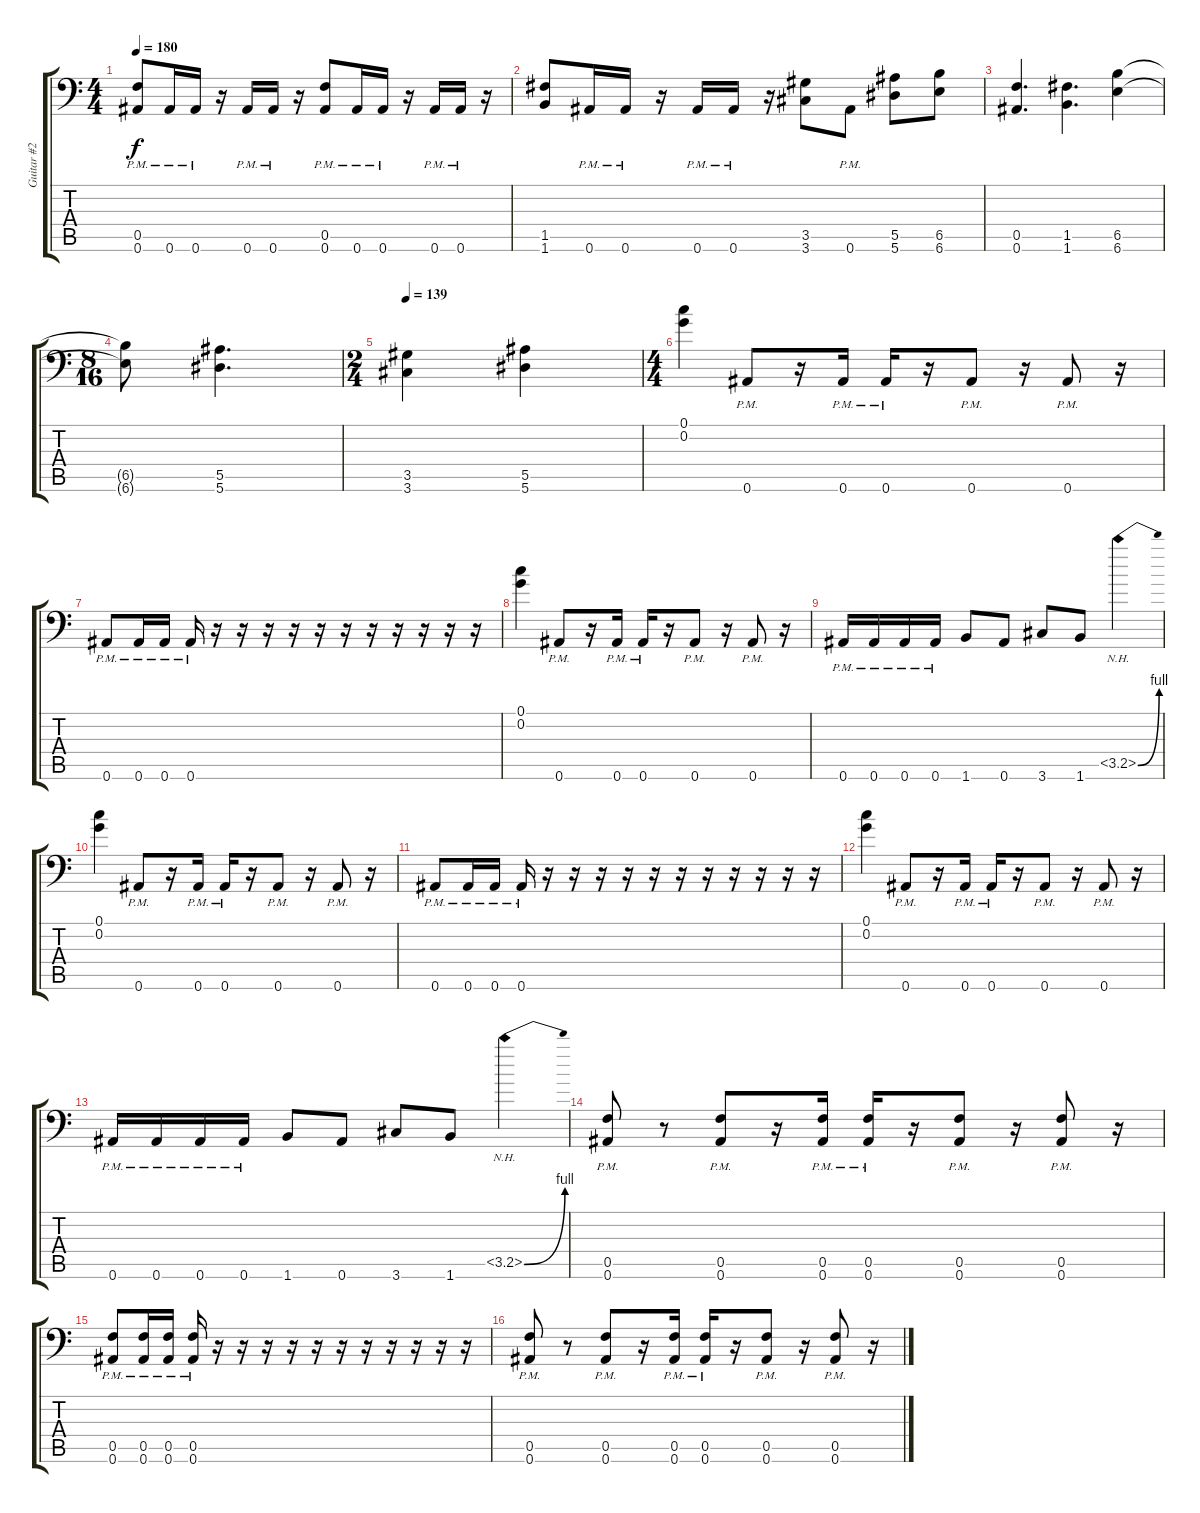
\track ("Guitar #2" "Guitar #2") {instrument distortionguitar}
\staff {score tabs}
\tuning (C4 G3 Eb3 Bb2 F2 Bb1) {hide}
\ts (4 4)
\tempo 180
\clef f4
\ks c
(0.5{pm} 0.6{pm}).8{dy f} 0.6{pm}.16 0.6{pm}.16 r.16 0.6{pm}.16 0.6{pm}.16 r.16 (0.5{pm} 0.6{pm}).8 0.6{pm}.16 0.6{pm}.16 r.16 0.6{pm}.16 0.6{pm}.16 r.16 |
(1.5 1.6).8 0.6{pm}.16 0.6{pm}.16 r.16 0.6{pm}.16 0.6{pm}.16 r.16 (3.5 3.6).8 0.6{pm}.8 (5.5 5.6).8 (6.5 6.6).8 |
(0.5 0.6).4{d} (1.5 1.6).4{d} (6.5 6.6).4 |
\ts (8 16)
(6.5{t} 6.6{t}).8 (5.5 5.6).4{d} |
\ts (2 4)
\tempo 139
(3.5 3.6).4 (5.5 5.6).4 |
\ts (4 4)
(0.1 0.2).4 0.6{pm}.8 r.16 0.6{pm}.16 0.6{pm}.16 r.16 0.6{pm}.8 r.16 0.6{pm}.8 r.16 |
0.6{pm}.8 0.6{pm}.16 0.6{pm}.16 0.6{pm}.16 r.16 r.16 r.16 r.16 r.16 r.16 r.16 r.16 r.16 r.16 r.16 |
(0.1 0.2).4 0.6{pm}.8 r.16 0.6{pm}.16 0.6{pm}.16 r.16 0.6{pm}.8 r.16 0.6{pm}.8 r.16 |
0.6{pm}.16 0.6{pm}.16 0.6{pm}.16 0.6{pm}.16 1.6.8 0.6.8 3.6.8 1.6.8 3.5{be (bend 0 0 60 4) nh}.4 |
(0.1 0.2).4 0.6{pm}.8 r.16 0.6{pm}.16 0.6{pm}.16 r.16 0.6{pm}.8 r.16 0.6{pm}.8 r.16 |
0.6{pm}.8 0.6{pm}.16 0.6{pm}.16 0.6{pm}.16 r.16 r.16 r.16 r.16 r.16 r.16 r.16 r.16 r.16 r.16 r.16 |
(0.1 0.2).4 0.6{pm}.8 r.16 0.6{pm}.16 0.6{pm}.16 r.16 0.6{pm}.8 r.16 0.6{pm}.8 r.16 |
0.6{pm}.16 0.6{pm}.16 0.6{pm}.16 0.6{pm}.16 1.6.8 0.6.8 3.6.8 1.6.8 3.5{be (bend 0 0 60 4) nh}.4 |
(0.5{pm} 0.6{pm}).8 r.8 (0.5{pm} 0.6{pm}).8 r.16 (0.5{pm} 0.6{pm}).16 (0.5{pm} 0.6{pm}).16 r.16 (0.5{pm} 0.6{pm}).8 r.16 (0.5{pm} 0.6{pm}).8 r.16 |
(0.5{pm} 0.6{pm}).8 (0.5{pm} 0.6{pm}).16 (0.5{pm} 0.6{pm}).16 (0.5{pm} 0.6{pm}).16 r.16 r.16 r.16 r.16 r.16 r.16 r.16 r.16 r.16 r.16 r.16 |
(0.5{pm} 0.6{pm}).8 r.8 (0.5{pm} 0.6{pm}).8 r.16 (0.5{pm} 0.6{pm}).16 (0.5{pm} 0.6{pm}).16 r.16 (0.5{pm} 0.6{pm}).8 r.16 (0.5{pm} 0.6{pm}).8 r.16
